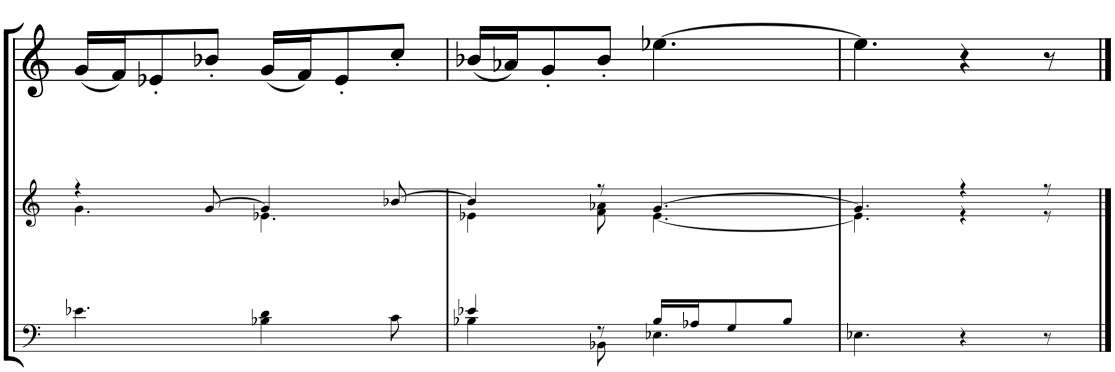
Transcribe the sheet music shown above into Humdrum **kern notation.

**kern	**kern	**kern
*part3	*part2	*part1
*staff3	*staff2	*staff1
*I"Bajo eléctrico	*I"Soprano	*I"Ukelele
!!LO:PB:g=z
*clefF4	*clefG2	*clefG2
*k[]	*k[]	*k[]
*M6/8	*M6/8	*M6/8
=17	=17	=17
*	*^	*
4.e-X\	4r	4.g\	(16g/LL
.	.	.	16f/J)
.	.	.	8e-X'/
.	[8g/	.	8b-X'/J
4B-X\ 4d\	4g/]	4.e-X\	(16g/LL
.	.	.	16f/J)
.	.	.	8e-'/
8c\	[8b-X/	.	8cc'/J
=18	=18	=18	=18
*^	*	*	*
4e-X/	4B-X\	4b-/]	4e-X\	(16b-X/LL
.	.	.	.	16a-X/J)
.	.	.	.	8g'/
8r	8BB-X\	8r	8f\ 8a-X\	8b-'/J
16B-/LL	4.E-X\	[4.g/	[4.e-\	[4.ee-X\
16A-X/J	.	.	.	.
8G/	.	.	.	.
8B-/J	.	.	.	.
*v	*v	*	*	*
=19	=19	=19	=19
4.E-X\	4.g/]	4.e-\]	4.ee-\]
4r	4r	4r	4r
8r	8r	8r	8r
*	*v	*v	*
==	==	==
*-	*-	*-
